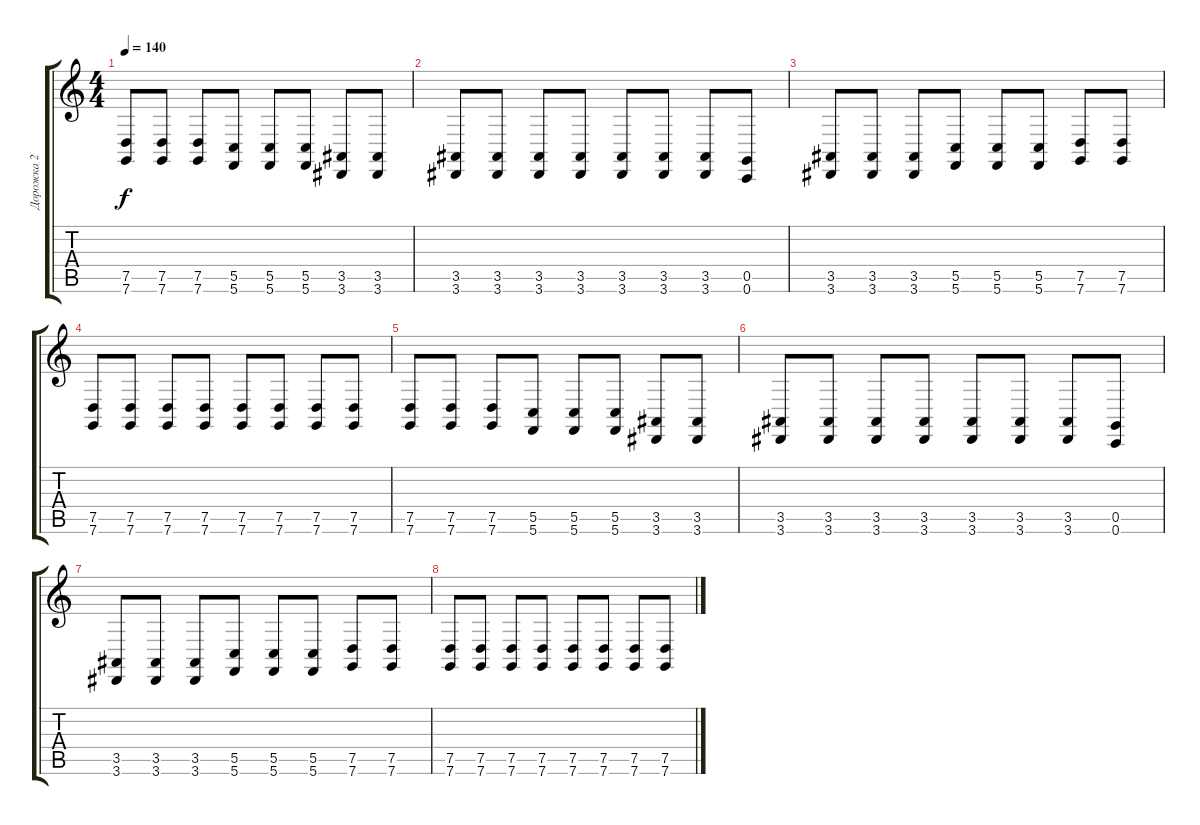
\track ("Дорожка 2" "Дорожка 2") {instrument lead2sawtooth}
\staff {score tabs}
\tuning (D4 A3 F3 C3 G2 C2) {hide}
\ts (4 4)
\tempo 140
\clef g2
\ks c
(7.5 7.6).8{dy f} (7.5 7.6).8 (7.5 7.6).8 (5.5 5.6).8 (5.5 5.6).8 (5.5 5.6).8 (3.5 3.6).8 (3.5 3.6).8 |
(3.5 3.6).8 (3.5 3.6).8 (3.5 3.6).8 (3.5 3.6).8 (3.5 3.6).8 (3.5 3.6).8 (3.5 3.6).8 (0.5 0.6).8 |
(3.5 3.6).8 (3.5 3.6).8 (3.5 3.6).8 (5.5 5.6).8 (5.5 5.6).8 (5.5 5.6).8 (7.5 7.6).8 (7.5 7.6).8 |
(7.5 7.6).8 (7.5 7.6).8 (7.5 7.6).8 (7.5 7.6).8 (7.5 7.6).8 (7.5 7.6).8 (7.5 7.6).8 (7.5 7.6).8 |
(7.5 7.6).8 (7.5 7.6).8 (7.5 7.6).8 (5.5 5.6).8 (5.5 5.6).8 (5.5 5.6).8 (3.5 3.6).8 (3.5 3.6).8 |
(3.5 3.6).8 (3.5 3.6).8 (3.5 3.6).8 (3.5 3.6).8 (3.5 3.6).8 (3.5 3.6).8 (3.5 3.6).8 (0.5 0.6).8 |
(3.5 3.6).8 (3.5 3.6).8 (3.5 3.6).8 (5.5 5.6).8 (5.5 5.6).8 (5.5 5.6).8 (7.5 7.6).8 (7.5 7.6).8 |
(7.5 7.6).8 (7.5 7.6).8 (7.5 7.6).8 (7.5 7.6).8 (7.5 7.6).8 (7.5 7.6).8 (7.5 7.6).8 (7.5 7.6).8
